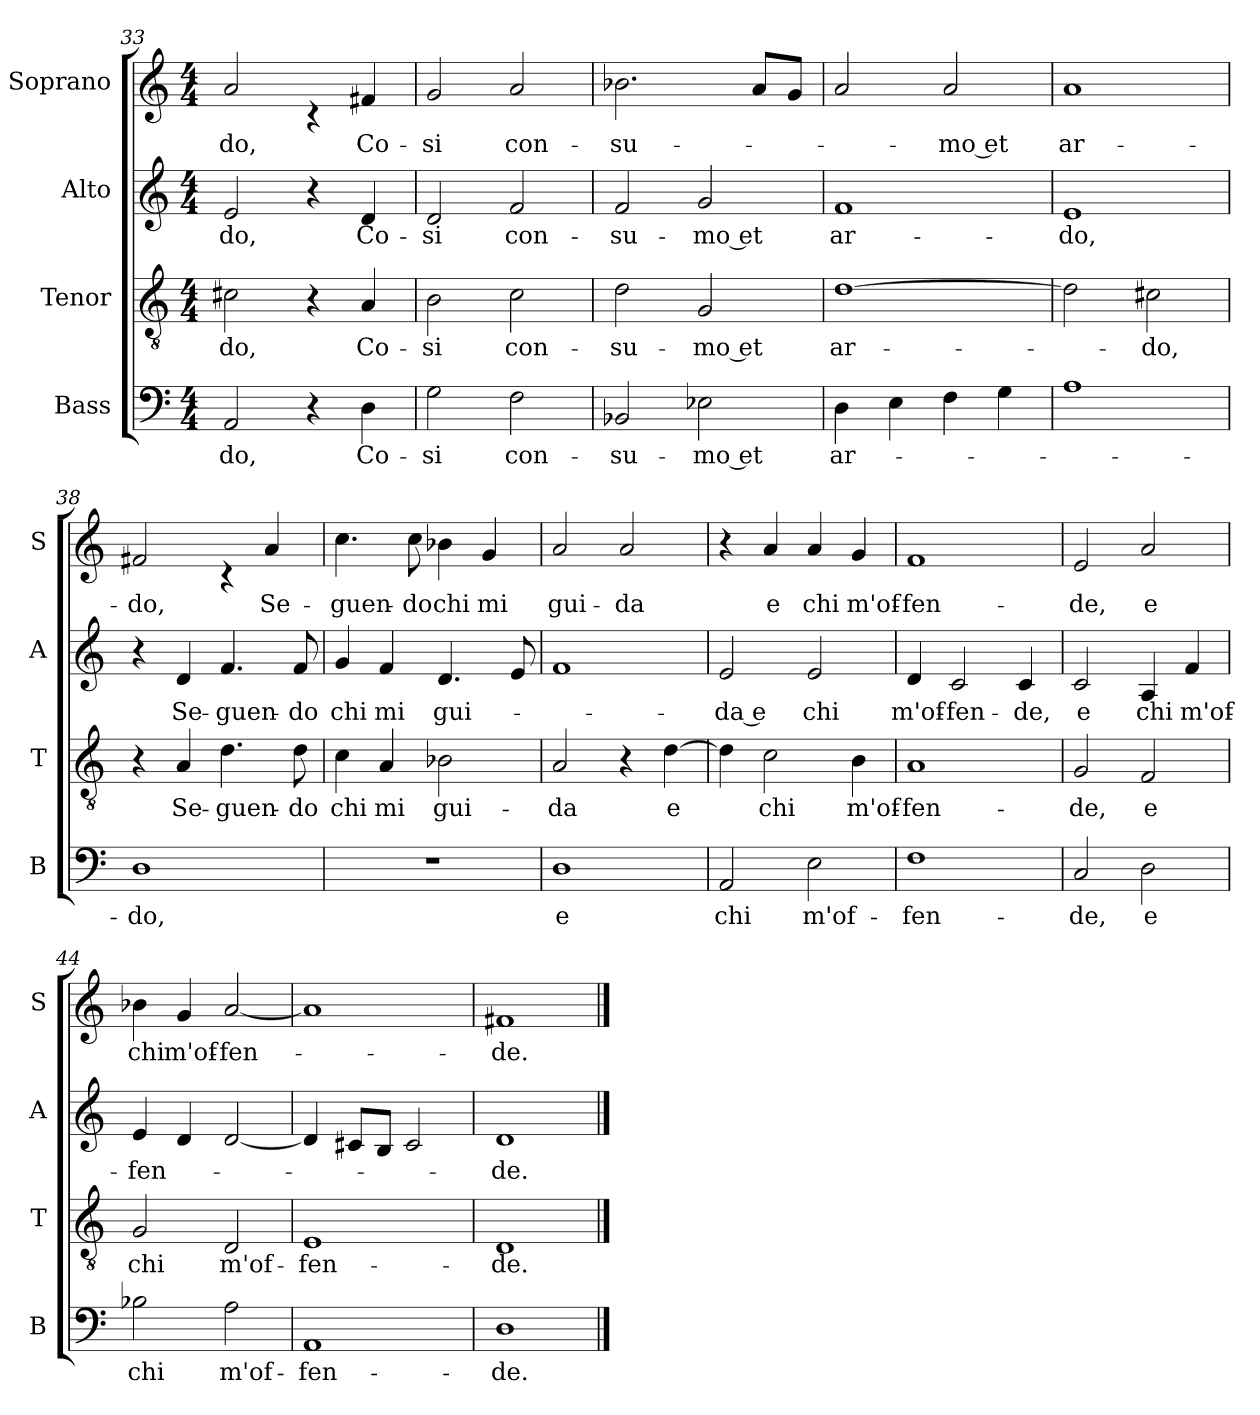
**kern	**text	**kern	**text	**kern	**text	**kern	**text
*part4	*part4	*part3	*part3	*part2	*part2	*part1	*part1
*staff4	*staff4	*staff3	*staff3	*staff2	*staff2	*staff1	*staff1
*I"Bass	*	*I"Tenor	*	*I"Alto	*	*I"Soprano	*
*I'B	*	*I'T	*	*I'A	*	*I'S	*
*clefF4	*	*clefGv2	*	*clefG2	*	*clefG2	*
*k[]	*	*k[]	*	*k[]	*	*k[]	*
*C:	*	*C:	*	*C:	*	*C:	*
*M4/4	*	*M4/4	*	*M4/4	*	*M4/4	*
=33	=33	=33	=33	=33	=33	=33	=33
!	!LO:LY:b	!	!LO:LY:b	!	!LO:LY:b	!	!LO:LY:b
2AA/	-do,	2c#X\	-do,	2e/	-do,	2a/	-do,
4r	.	4r	.	4r	.	4rc	.
!	!LO:LY:b	!	!LO:LY:b	!	!LO:LY:b	!	!LO:LY:b
4D\	Co-	4A/	Co-	4d/	Co-	4f#X/	Co-
=34	=34	=34	=34	=34	=34	=34	=34
!	!LO:LY:b	!	!LO:LY:b	!	!LO:LY:b	!	!LO:LY:b
2G\	-si	2B\	-si	2d/	-si	2g/	-si
!	!LO:LY:b	!	!LO:LY:b	!	!LO:LY:b	!	!LO:LY:b
2F\	con-	2c\	con-	2f/	con-	2a/	con-
!!LO:PB:g=z
=35	=35	=35	=35	=35	=35	=35	=35
!	!LO:LY:b	!	!LO:LY:b	!	!LO:LY:b	!	!LO:LY:b
2BB-X/	-su-	2d\	-su-	2f/	-su-	2.b-X\	-su-
!	!LO:LY:b	!	!LO:LY:b	!	!LO:LY:b	!	!
2E-X\	-mo et	2G/	-mo et	2g/	-mo et	.	.
.	.	.	.	.	.	8a/L	.
.	.	.	.	.	.	8g/J	.
=36	=36	=36	=36	=36	=36	=36	=36
!	!LO:LY:b	!	!LO:LY:b	!	!LO:LY:b	!	!
4D\	ar-	[1d	ar-	1f	ar-	2a/	.
4E\	.	.	.	.	.	.	.
!	!	!	!	!	!	!	!LO:LY:b
4F\	.	.	.	.	.	2a/	-mo et
4G\	.	.	.	.	.	.	.
=37	=37	=37	=37	=37	=37	=37	=37
!	!	!	!	!	!LO:LY:b	!	!LO:LY:b
1A	.	2d\]	.	1e	-do,	1a	ar-
!	!	!	!LO:LY:b	!	!	!	!
.	.	2c#X\	-do,	.	.	.	.
=38	=38	=38	=38	=38	=38	=38	=38
!	!LO:LY:b	!	!	!	!	!	!LO:LY:b
1D	-do,	4r	.	4r	.	2f#X/	-do,
!	!	!	!LO:LY:b	!	!LO:LY:b	!	!
.	.	4A/	Se-	4d/	Se-	.	.
!	!	!	!LO:LY:b	!	!LO:LY:b	!	!
.	.	4.d\	-guen-	4.f/	-guen-	4rc	.
!	!	!	!	!	!	!	!LO:LY:b
.	.	.	.	.	.	4a/	Se-
!	!	!	!LO:LY:b	!	!LO:LY:b	!	!
.	.	8d\	-do	8f/	-do	.	.
=39	=39	=39	=39	=39	=39	=39	=39
!	!	!	!LO:LY:b	!	!LO:LY:b	!	!LO:LY:b
1r	.	4c\	chi	4g/	chi	4.cc\	-guen-
!	!	!	!LO:LY:b	!	!LO:LY:b	!	!
.	.	4A/	mi	4f/	mi	.	.
!	!	!	!	!	!	!	!LO:LY:b
.	.	.	.	.	.	8cc\	-do
!	!	!	!LO:LY:b	!	!LO:LY:b	!	!LO:LY:b
.	.	2B-X\	gui-	4.d/	gui-	4b-X\	chi
!	!	!	!	!	!	!	!LO:LY:b
.	.	.	.	.	.	4g/	mi
.	.	.	.	8e/	.	.	.
=40	=40	=40	=40	=40	=40	=40	=40
!	!LO:LY:b	!	!LO:LY:b	!	!	!	!LO:LY:b
1D	e	2A/	-da	1f	.	2a/	gui-
!	!	!	!	!	!	!	!LO:LY:b
.	.	4r	.	.	.	2a/	-da
!	!	!	!LO:LY:b	!	!	!	!
.	.	[4d\	e	.	.	.	.
!!LO:LB:g=z
=41	=41	=41	=41	=41	=41	=41	=41
!	!LO:LY:b	!	!	!	!LO:LY:b	!	!
2AA/	chi	4d\]	.	2e/	-da e	4r	.
!	!	!	!LO:LY:b	!	!	!	!LO:LY:b
.	.	2c\	chi	.	.	4a/	e
!	!LO:LY:b	!	!	!	!LO:LY:b	!	!LO:LY:b
2E\	m'of-	.	.	2e/	chi	4a/	chi
!	!	!	!LO:LY:b	!	!	!	!LO:LY:b
.	.	4B\	m'of-	.	.	4g/	m'of-
=42	=42	=42	=42	=42	=42	=42	=42
!	!LO:LY:b	!	!LO:LY:b	!	!LO:LY:b	!	!LO:LY:b
1F	-fen-	1A	-fen-	4d/	m'of-	1f	-fen-
!	!	!	!	!	!LO:LY:b	!	!
.	.	.	.	2c/	-fen-	.	.
!	!	!	!	!	!LO:LY:b	!	!
.	.	.	.	4c/	-de,	.	.
=43	=43	=43	=43	=43	=43	=43	=43
!	!LO:LY:b	!	!LO:LY:b	!	!LO:LY:b	!	!LO:LY:b
2C/	-de,	2G/	-de,	2c/	e	2e/	-de,
!	!LO:LY:b	!	!LO:LY:b	!	!LO:LY:b	!	!LO:LY:b
2D\	e	2F/	e	4A/	chi	2a/	e
!	!	!	!	!	!LO:LY:b	!	!
.	.	.	.	4f/	m'of-	.	.
=44	=44	=44	=44	=44	=44	=44	=44
!	!LO:LY:b	!	!LO:LY:b	!	!LO:LY:b	!	!LO:LY:b
2B-X\	chi	2G/	chi	4e/	-fen-	4b-X\	chi
!	!	!	!	!	!	!	!LO:LY:b
.	.	.	.	4d/	.	4g/	m'of-
!	!LO:LY:b	!	!LO:LY:b	!	!	!	!LO:LY:b
2A\	m'of-	2D/	m'of-	[2d/	.	[2a/	-fen-
=45	=45	=45	=45	=45	=45	=45	=45
!	!LO:LY:b	!	!LO:LY:b	!	!	!	!
1AA	-fen-	1E	-fen-	4d/]	.	1a]	.
.	.	.	.	8c#X/L	.	.	.
.	.	.	.	8B/J	.	.	.
.	.	.	.	2c#/	.	.	.
=46	=46	=46	=46	=46	=46	=46	=46
!	!LO:LY:b	!	!LO:LY:b	!	!LO:LY:b	!	!LO:LY:b
1D	-de.	1D	-de.	1d	-de.	1f#X	-de.
==	==	==	==	==	==	==	==
*-	*-	*-	*-	*-	*-	*-	*-
